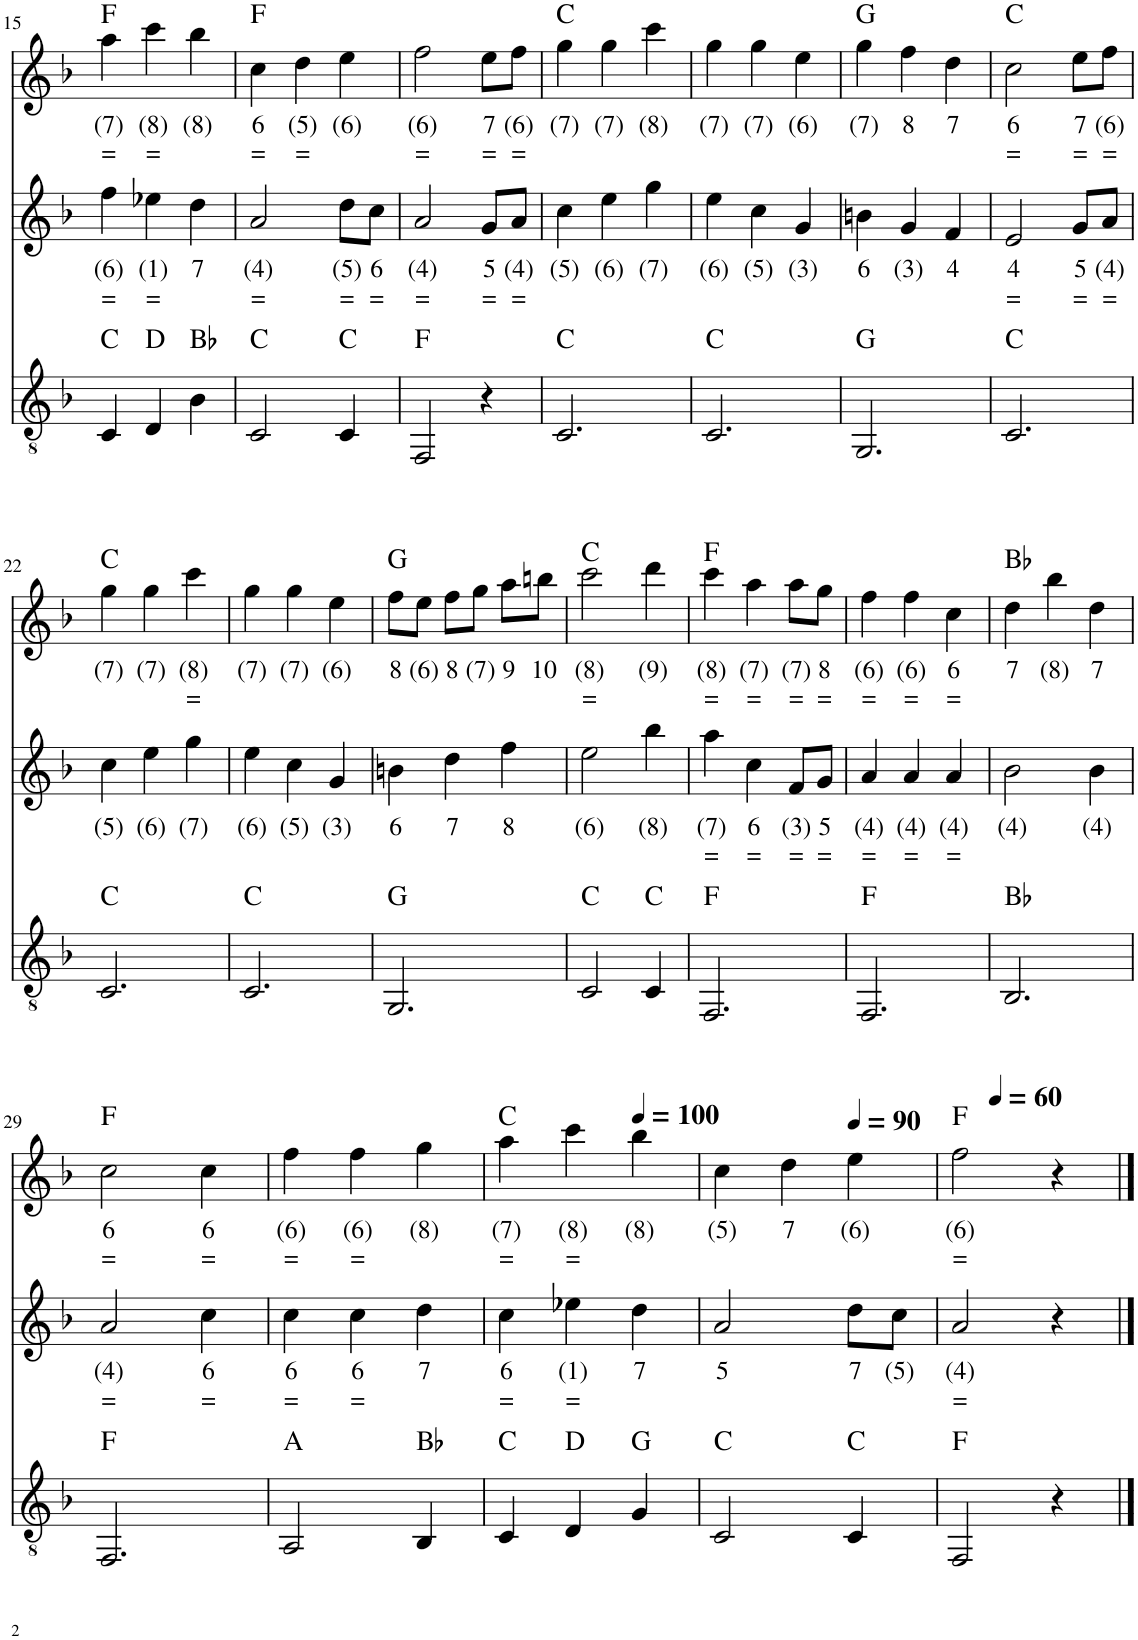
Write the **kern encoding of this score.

**kern	**harte	**kern	**kern	**text	**text	**kern	**text	**text	**harte	**kern	**text	**text	**harte
*part5	*part5	*part4	*part3	*part3	*part3	*part2	*part2	*part2	*part2	*part1	*part1	*part1	*part1
*staff5	*	*staff4	*staff3	*staff3	*staff3	*staff2	*staff2	*staff2	*	*staff1	*staff1	*staff1	*
*I"Classical Guitar	*	*I"Classical Guitar	*I"Flute	*	*	*I"Voice	*	*	*	*I"Flute	*	*	*
!!LO:PB:g=z
*clefGv2	*	*clefGv2	*clefG2	*	*	*clefG2	*	*	*	*clefG2	*	*	*
*k[b-]	*	*k[b-]	*k[b-]	*	*	*k[b-]	*	*	*	*k[b-]	*	*	*
*M3/4	*	*M3/4	*M3/4	*	*	*M3/4	*	*	*	*M3/4	*	*	*
=15	=15	=15	=15	=15	=15	=15	=15	=15	=15	=15	=15	=15	=15
!	!	!	!	!LO:LY:b	!LO:LY:b	!	!	!	!	!	!LO:LY:b	!LO:LY:b	!
4C/	C:maj	4F 4A	4ff\	(6)	=	4a	(4)	=	F:maj	4aa\	(7)	=	F:maj
!	!	!	!	!LO:LY:b	!LO:LY:b	!	!	!	!	!	!LO:LY:b	!LO:LY:b	!
4D/	D:maj	4A 4e-X	4ee-X\	(1)	=	4cc	6	=	.	4ccc\	(8)	=	.
!	!	!	!	!LO:LY:b	!	!	!	!	!	!	!LO:LY:b	!	!
4B-\	Bb:maj	4B- 4d	4dd\	7	.	4b-	(4)	.	.	4bb-\	(8)	.	.
=16	=16	=16	=16	=16	=16	=16	=16	=16	=16	=16	=16	=16	=16
!	!	!	!	!LO:LY:b	!LO:LY:b	!	!	!	!	!	!LO:LY:b	!LO:LY:b	!
2C/	C:maj	8r	2a/	(4)	=	4c	3	=	F:maj	4cc\	6	=	F:maj
.	.	8F	.	.	.	.	.	.	.	.	.	.	.
!	!	!	!	!	!	!	!	!	!	!	!LO:LY:b	!LO:LY:b	!
.	.	8A/L	.	.	.	4d	3	=	.	4dd\	(5)	=	.
.	.	8F/J	.	.	.	.	.	.	.	.	.	.	.
!	!	!	!	!LO:LY:b	!LO:LY:b	!	!	!	!	!	!LO:LY:b	!	!
4C/	C:maj	8e\L	8dd\L	(5)	=	4e	(2)	.	.	4ee\	(6)	.	.
!	!	!	!	!LO:LY:b	!LO:LY:b	!	!	!	!	!	!	!	!
.	.	8B-\J	8cc\J	6	=	.	.	.	.	.	.	.	.
=17	=17	=17	=17	=17	=17	=17	=17	=17	=17	=17	=17	=17	=17
!	!	!	!	!LO:LY:b	!LO:LY:b	!	!	!	!	!	!LO:LY:b	!LO:LY:b	!
2FF/	F:maj	8r	2a/	(4)	=	2f	(3)	=	.	2ff\	(6)	=	.
.	.	8F	.	.	.	.	.	.	.	.	.	.	.
.	.	8A/L	.	.	.	.	.	.	.	.	.	.	.
.	.	8F/J	.	.	.	.	.	.	.	.	.	.	.
!	!	!	!	!LO:LY:b	!LO:LY:b	!	!	!	!	!	!LO:LY:b	!LO:LY:b	!
4r	.	8c/L	8g/L	5	=	8e/L	4	=	.	8ee\L	7	=	.
!	!	!	!	!LO:LY:b	!LO:LY:b	!	!	!	!	!	!LO:LY:b	!LO:LY:b	!
.	.	8F/J	8a/J	(4)	=	8f/J	(3)	=	.	8ff\J	(6)	=	.
=18	=18	=18	=18	=18	=18	=18	=18	=18	=18	=18	=18	=18	=18
!	!	!	!	!LO:LY:b	!	!	!	!	!	!	!LO:LY:b	!	!
2.C/	C:maj	8r	4cc\	(5)	.	4g	(3)	.	C:maj	4gg\	(7)	.	C:maj
.	.	8G	.	.	.	.	.	.	.	.	.	.	.
!	!	!	!	!LO:LY:b	!	!	!	!	!	!	!LO:LY:b	!	!
.	.	8c/L	4ee\	(6)	.	4g	(3)	.	.	4gg\	(7)	.	.
.	.	8G/J	.	.	.	.	.	.	.	.	.	.	.
!	!	!	!	!LO:LY:b	!	!	!	!	!	!	!LO:LY:b	!	!
.	.	8e\L	4gg\	(7)	.	4cc	(5)	.	.	4ccc\	(8)	.	.
.	.	8c\J	.	.	.	.	.	.	.	.	.	.	.
=19	=19	=19	=19	=19	=19	=19	=19	=19	=19	=19	=19	=19	=19
!	!	!	!	!LO:LY:b	!	!	!	!	!	!	!LO:LY:b	!	!
2.C/	C:maj	8r	4ee\	(6)	.	4g	(3)	.	.	4gg\	(7)	.	.
.	.	8G	.	.	.	.	.	.	.	.	.	.	.
!	!	!	!	!LO:LY:b	!	!	!	!	!	!	!LO:LY:b	!	!
.	.	8c/L	4cc\	(5)	.	4g	(3)	.	.	4gg\	(7)	.	.
.	.	8G/J	.	.	.	.	.	.	.	.	.	.	.
!	!	!	!	!LO:LY:b	!	!	!	!	!	!	!LO:LY:b	!	!
.	.	8e\L	4g/	(3)	.	4e	(2)	.	.	4ee\	(6)	.	.
.	.	8c\J	.	.	.	.	.	.	.	.	.	.	.
=20	=20	=20	=20	=20	=20	=20	=20	=20	=20	=20	=20	=20	=20
!	!	!	!	!LO:LY:b	!	!	!	!	!	!	!LO:LY:b	!	!
2.GG/	G:maj	8r	4bn\	6	.	4g	(3)	.	G:maj	4gg\	(7)	.	G:maj
.	.	8G	.	.	.	.	.	.	.	.	.	.	.
!	!	!	!	!LO:LY:b	!	!	!	!	!	!	!LO:LY:b	!	!
.	.	8Bn/L	4g/	(3)	.	4f	4	.	.	4ff\	8	.	.
.	.	8G/J	.	.	.	.	.	.	.	.	.	.	.
!	!	!	!	!LO:LY:b	!	!	!	!	!	!	!LO:LY:b	!	!
.	.	8f\L	4f/	4	.	4d	3	.	.	4dd\	7	.	.
.	.	8B\J	.	.	.	.	.	.	.	.	.	.	.
=21	=21	=21	=21	=21	=21	=21	=21	=21	=21	=21	=21	=21	=21
!	!	!	!	!LO:LY:b	!LO:LY:b	!	!	!	!	!	!LO:LY:b	!LO:LY:b	!
2.C/	C:maj	8r	2e/	4	=	2c	3	=	C:maj	2cc\	6	=	C:maj
.	.	8G	.	.	.	.	.	.	.	.	.	.	.
.	.	8c/L	.	.	.	.	.	.	.	.	.	.	.
.	.	8G/J	.	.	.	.	.	.	.	.	.	.	.
!	!	!	!	!LO:LY:b	!LO:LY:b	!	!	!	!	!	!LO:LY:b	!LO:LY:b	!
.	.	8e\L	8g/L	5	=	8e/L	4	=	.	8ee\L	7	=	.
!	!	!	!	!LO:LY:b	!LO:LY:b	!	!	!	!	!	!LO:LY:b	!LO:LY:b	!
.	.	8c\J	8a/J	(4)	=	8f/J	(3)	=	.	8ff\J	(6)	=	.
!!LO:LB:g=z
=22	=22	=22	=22	=22	=22	=22	=22	=22	=22	=22	=22	=22	=22
!	!	!	!	!LO:LY:b	!	!	!	!	!	!	!LO:LY:b	!	!
2.C/	C:maj	8r	4cc\	(5)	.	4g	(3)	.	C:maj	4gg\	(7)	.	C:maj
.	.	8G	.	.	.	.	.	.	.	.	.	.	.
!	!	!	!	!LO:LY:b	!	!	!	!	!	!	!LO:LY:b	!	!
.	.	8c/L	4ee\	(6)	.	4g	(3)	.	.	4gg\	(7)	.	.
.	.	8G/J	.	.	.	.	.	.	.	.	.	.	.
!	!	!	!	!LO:LY:b	!	!	!	!	!	!	!LO:LY:b	!LO:LY:b	!
.	.	8e\L	4gg\	(7)	.	4cc	(5)	.	.	4ccc\	(8)	=	.
.	.	8c\J	.	.	.	.	.	.	.	.	.	.	.
=23	=23	=23	=23	=23	=23	=23	=23	=23	=23	=23	=23	=23	=23
!	!	!	!	!LO:LY:b	!	!	!	!	!	!	!LO:LY:b	!	!
2.C/	C:maj	8r	4ee\	(6)	.	4g	(3)	.	.	4gg\	(7)	.	.
.	.	8G	.	.	.	.	.	.	.	.	.	.	.
!	!	!	!	!LO:LY:b	!	!	!	!	!	!	!LO:LY:b	!	!
.	.	8c/L	4cc\	(5)	.	4g	(3)	.	.	4gg\	(7)	.	.
.	.	8G/J	.	.	.	.	.	.	.	.	.	.	.
!	!	!	!	!LO:LY:b	!	!	!	!	!	!	!LO:LY:b	!	!
.	.	8e\L	4g/	(3)	.	4e	(2)	.	.	4ee\	(6)	.	.
.	.	8c\J	.	.	.	.	.	.	.	.	.	.	.
=24	=24	=24	=24	=24	=24	=24	=24	=24	=24	=24	=24	=24	=24
!	!	!	!	!LO:LY:b	!	!	!	!	!	!	!LO:LY:b	!	!
2.GG/	G:maj	8r	4bn\	6	.	8f/L	4	.	G:maj	8ff\L	8	.	G:maj
!	!	!	!	!	!	!	!	!	!	!	!LO:LY:b	!	!
.	.	8G	.	.	.	8e/J	(2)	.	.	8ee\J	(6)	.	.
!	!	!	!	!LO:LY:b	!	!	!	!	!	!	!LO:LY:b	!	!
.	.	8Bn/L	4dd\	7	.	8f/L	4	.	.	8ff\L	8	.	.
!	!	!	!	!	!	!	!	!	!	!	!LO:LY:b	!	!
.	.	8G/J	.	.	.	8g/J	(3)	.	.	8gg\J	(7)	.	.
!	!	!	!	!LO:LY:b	!	!	!	!	!	!	!LO:LY:b	!	!
.	.	8f\L	4ff\	8	.	8a/L	5	.	.	8aa\L	9	.	.
!	!	!	!	!	!	!	!	!	!	!	!LO:LY:b	!	!
.	.	8B\J	.	.	.	8bn/J	6	.	.	8bbn\J	10	.	.
=25	=25	=25	=25	=25	=25	=25	=25	=25	=25	=25	=25	=25	=25
!	!	!	!	!LO:LY:b	!	!	!	!	!	!	!LO:LY:b	!LO:LY:b	!
2C/	C:maj	2G 2c 2e	2ee\	(6)	.	2cc	(5)	.	C:maj	2ccc\	(8)	=	C:maj
!	!	!	!	!LO:LY:b	!	!	!	!	!	!	!LO:LY:b	!	!
4C/	C:maj	4G 4B- 4e	4bb-\	(8)	.	4dd	7	.	.	4ddd\	(9)	.	.
=26	=26	=26	=26	=26	=26	=26	=26	=26	=26	=26	=26	=26	=26
!	!	!	!	!LO:LY:b	!LO:LY:b	!	!	!	!	!	!LO:LY:b	!LO:LY:b	!
2.FF/	F:maj	8r	4aa\	(7)	=	4cc	6	=	F:maj	4ccc\	(8)	=	F:maj
.	.	8F	.	.	.	.	.	.	.	.	.	.	.
!	!	!	!	!LO:LY:b	!LO:LY:b	!	!	!	!	!	!LO:LY:b	!LO:LY:b	!
.	.	8A/L	4cc\	6	=	4a	(4)	=	.	4aa\	(7)	=	.
.	.	8F/J	.	.	.	.	.	.	.	.	.	.	.
!	!	!	!	!LO:LY:b	!LO:LY:b	!	!	!	!	!	!LO:LY:b	!LO:LY:b	!
.	.	8c/L	8f/L	(3)	=	8a/L	(4)	=	.	8aa\L	(7)	=	.
!	!	!	!	!LO:LY:b	!LO:LY:b	!	!	!	!	!	!LO:LY:b	!LO:LY:b	!
.	.	8F/J	8g/J	5	=	8g/J	5	=	.	8gg\J	8	=	.
=27	=27	=27	=27	=27	=27	=27	=27	=27	=27	=27	=27	=27	=27
!	!	!	!	!LO:LY:b	!LO:LY:b	!	!	!	!	!	!LO:LY:b	!LO:LY:b	!
2.FF/	F:maj	8r	4a/	(4)	=	4f	(3)	=	.	4ff\	(6)	=	.
.	.	8F	.	.	.	.	.	.	.	.	.	.	.
!	!	!	!	!LO:LY:b	!LO:LY:b	!	!	!	!	!	!LO:LY:b	!LO:LY:b	!
.	.	8A/L	4a/	(4)	=	4f	(3)	=	.	4ff\	(6)	=	.
.	.	8F/J	.	.	.	.	.	.	.	.	.	.	.
!	!	!	!	!LO:LY:b	!LO:LY:b	!	!	!	!	!	!LO:LY:b	!LO:LY:b	!
.	.	8f\L	4a/	(4)	=	4c	3	=	.	4cc\	6	=	.
.	.	8A\J	.	.	.	.	.	.	.	.	.	.	.
=28	=28	=28	=28	=28	=28	=28	=28	=28	=28	=28	=28	=28	=28
!	!	!	!	!LO:LY:b	!	!	!	!	!	!	!LO:LY:b	!	!
2.BB-/	Bb:maj	8r	2b-\	(4)	.	4d	3	.	Bb:maj	4dd\	7	.	Bb:maj
.	.	8F	.	.	.	.	.	.	.	.	.	.	.
!	!	!	!	!	!	!	!	!	!	!	!LO:LY:b	!	!
.	.	8B-/L	.	.	.	4b-	(8)	.	.	4bb-\	(8)	.	.
.	.	8F/J	.	.	.	.	.	.	.	.	.	.	.
!	!	!	!	!LO:LY:b	!	!	!	!	!	!	!LO:LY:b	!	!
.	.	8d\L	4b-\	(4)	.	4d	3	.	.	4dd\	7	.	.
.	.	8B-\J	.	.	.	.	.	.	.	.	.	.	.
!!LO:LB:g=z
=29	=29	=29	=29	=29	=29	=29	=29	=29	=29	=29	=29	=29	=29
!	!	!	!	!LO:LY:b	!LO:LY:b	!	!	!	!	!	!LO:LY:b	!LO:LY:b	!
2.FF/	F:maj	8r	2a/	(4)	=	2c	3	=	F:maj	2cc\	6	=	F:maj
.	.	8F	.	.	.	.	.	.	.	.	.	.	.
.	.	8A/L	.	.	.	.	.	.	.	.	.	.	.
.	.	8F/J	.	.	.	.	.	.	.	.	.	.	.
!	!	!	!	!LO:LY:b	!LO:LY:b	!	!	!	!	!	!LO:LY:b	!LO:LY:b	!
.	.	8f\L	4cc\	6	=	4c	3	=	.	4cc\	6	=	.
.	.	8A\J	.	.	.	.	.	.	.	.	.	.	.
=30	=30	=30	=30	=30	=30	=30	=30	=30	=30	=30	=30	=30	=30
!	!	!	!	!LO:LY:b	!LO:LY:b	!	!	!	!	!	!LO:LY:b	!LO:LY:b	!
2AA/	A:maj	8r	4cc\	6	=	4f	(3)	=	.	4ff\	(6)	=	.
.	.	8F	.	.	.	.	.	.	.	.	.	.	.
!	!	!	!	!LO:LY:b	!LO:LY:b	!	!	!	!	!	!LO:LY:b	!LO:LY:b	!
.	.	8A/L	4cc\	6	=	4f	(3)	=	.	4ff\	(6)	=	.
.	.	8F/J	.	.	.	.	.	.	.	.	.	.	.
!	!	!	!	!LO:LY:b	!	!	!	!	!	!	!LO:LY:b	!	!
4BB-/	Bb:maj	8d/L	4dd\	7	.	4g	(3)	.	.	4gg\	(8)	.	.
.	.	8F/J	.	.	.	.	.	.	.	.	.	.	.
=31	=31	=31	=31	=31	=31	=31	=31	=31	=31	=31	=31	=31	=31
!	!	!	!	!LO:LY:b	!LO:LY:b	!	!	!	!	!	!LO:LY:b	!LO:LY:b	!
4C/	C:maj	4F 4A	4cc\	6	=	4a	(4)	=	.	4aa\	(7)	=	C:maj
!	!	!	!	!LO:LY:b	!LO:LY:b	!	!	!	!	!	!LO:LY:b	!LO:LY:b	!
4D/	D:maj	4A 4e-X	4ee-X\	(1)	=	4cc	6	=	.	4ccc\	(8)	=	.
*	*	*	*	*	*	*	*	*	*	*MM100	*	*	*
!	!	!	!	!LO:LY:b	!	!	!	!	!	!	!LO:LY:b	!	!
4G/	G:maj	4B- 4d	4dd\	7	.	4b-	7	.	.	4bb-\	(8)	.	.
=32	=32	=32	=32	=32	=32	=32	=32	=32	=32	=32	=32	=32	=32
!	!	!	!	!LO:LY:b	!	!	!	!	!	!	!LO:LY:b	!	!
2C/	C:maj	8r	2a/	5	.	4c	3	=	.	4cc\	(5)	.	.
.	.	8F	.	.	.	.	.	.	.	.	.	.	.
!	!	!	!	!	!	!	!	!	!	!	!LO:LY:b	!	!
.	.	8A/L	.	.	.	4d	3	.	.	4dd\	7	.	.
.	.	8F/J	.	.	.	.	.	.	.	.	.	.	.
*	*	*	*	*	*	*	*	*	*	*MM90	*	*	*
!	!	!	!	!LO:LY:b	!	!	!	!	!	!	!LO:LY:b	!	!
4C/	C:maj	8e\L	8dd\L	7	.	4e	(2)	.	.	4ee\	(6)	.	.
!	!	!	!	!LO:LY:b	!	!	!	!	!	!	!	!	!
.	.	8B-\J	8cc\J	(5)	.	.	.	.	.	.	.	.	.
=33	=33	=33	=33	=33	=33	=33	=33	=33	=33	=33	=33	=33	=33
*	*	*	*	*	*	*	*	*	*	*MM60	*	*	*
!	!	!	!	!LO:LY:b	!LO:LY:b	!	!	!	!	!	!LO:LY:b	!LO:LY:b	!
2FF/	F:maj	2F 2A 2f	2a/	(4)	=	2f	(3)	=	.	2ff\	(6)	=	F:maj
4r	.	4r	4r	.	.	4r	.	.	.	4r	.	.	.
==	==	==	==	==	==	==	==	==	==	==	==	==	==
*-	*-	*-	*-	*-	*-	*-	*-	*-	*-	*-	*-	*-	*-
